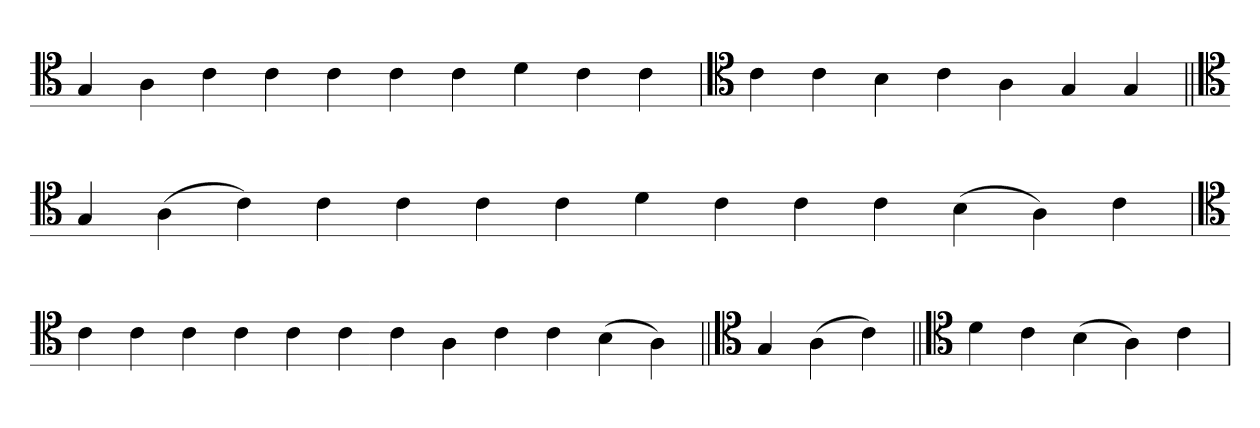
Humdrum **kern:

**kern
*part1
*staff1
*clefC4
=
4G
4A
4c
4c
4c
4c
4c
4d
4c
4c
=
*clefC4
4c
4c
4B
4c
4A
4G
4G
=||
*clefC4
4G
(4A
4c)
4c
4c
4c
4c
4d
4c
4c
4c
(4B
4A)
4c
=
*clefC4
4c
4c
4c
4c
4c
4c
4c
4A
4c
4c
(4B
4A)
=||
*clefC4
4G
(4A
4c)
=||
*clefC4
4d
4c
(4B
4A)
4c
='
*-
